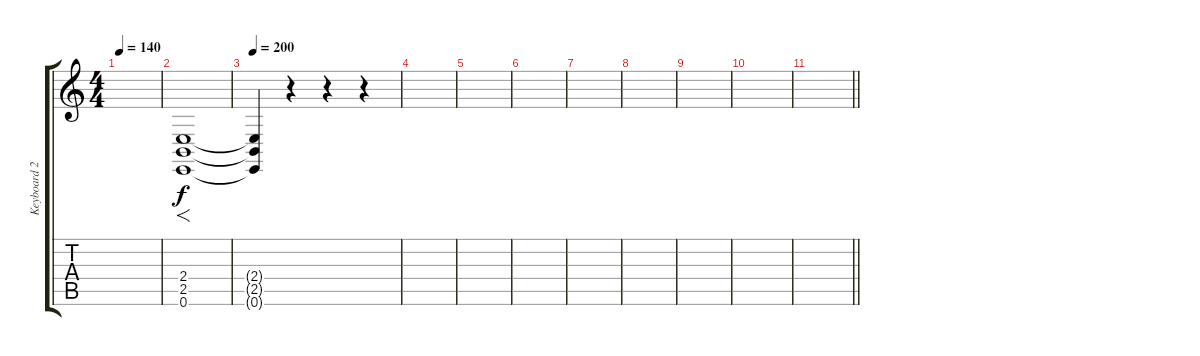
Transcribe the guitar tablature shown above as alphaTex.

\track ("Keyboard 2" "Keyboard 2") {instrument synthstrings1}
\staff {score tabs}
\tuning (E4 B3 G3 D3 A2 E2) {hide}
\ts (4 4)
\tempo 140
\clef g2
\ks c
|
(2.4 2.5 0.6).1{f} |
\tempo 200
(2.4{t} 2.5{t} 0.6{t}).4 r.4 r.4 r.4 |
|
|
|
|
|
|
|
\barLineRight lightlight
